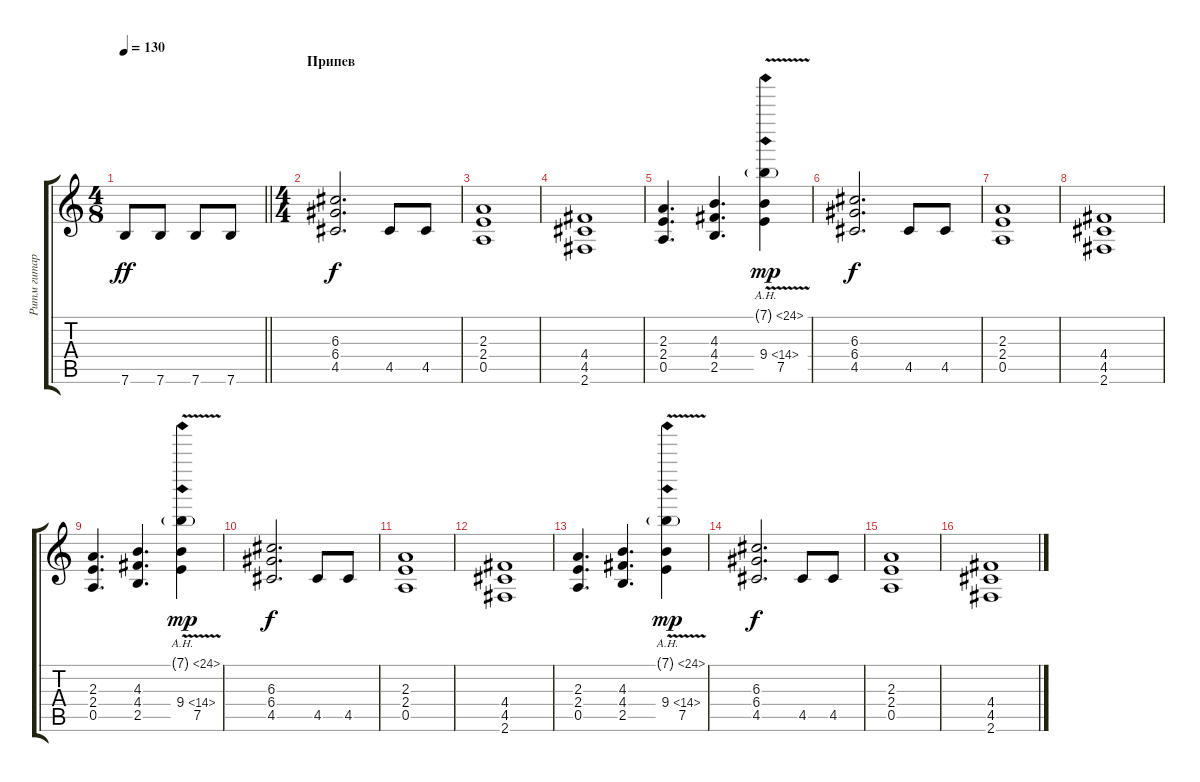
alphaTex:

\track ("Ритм гитара" "Ритм гитар") {instrument distortionguitar}
\staff {score tabs}
\tuning (E4 B3 G3 D3 A2 E2) {hide}
\ts (4 8)
\tempo 130
\clef g2
\barLineRight lightlight
\ks c
7.6.8{dy ff} 7.6.8 7.6.8 7.6.8 |
\ts (4 4)
\section ("" "Припев")
(6.3 6.4 4.5).2{d dy f volume 13} 4.5.8 4.5.8 |
(2.3 2.4 0.5).1 |
(4.4 4.5 2.6).1 |
(2.3 2.4 0.5).4{d} (4.3 4.4 2.5).4{d} (7.1{ah 17 g} 9.4{ah 5 v} 7.5).4{dy mp} |
(6.3 6.4 4.5).2{d dy f} 4.5.8 4.5.8 |
(2.3 2.4 0.5).1 |
(4.4 4.5 2.6).1 |
(2.3 2.4 0.5).4{d} (4.3 4.4 2.5).4{d} (7.1{ah 17 g} 9.4{ah 5 v} 7.5).4{dy mp} |
(6.3 6.4 4.5).2{d dy f} 4.5.8 4.5.8 |
(2.3 2.4 0.5).1 |
(4.4 4.5 2.6).1 |
(2.3 2.4 0.5).4{d} (4.3 4.4 2.5).4{d} (7.1{ah 17 g} 9.4{ah 5 v} 7.5).4{dy mp} |
(6.3 6.4 4.5).2{d dy f} 4.5.8 4.5.8 |
(2.3 2.4 0.5).1 |
(4.4 4.5 2.6).1
